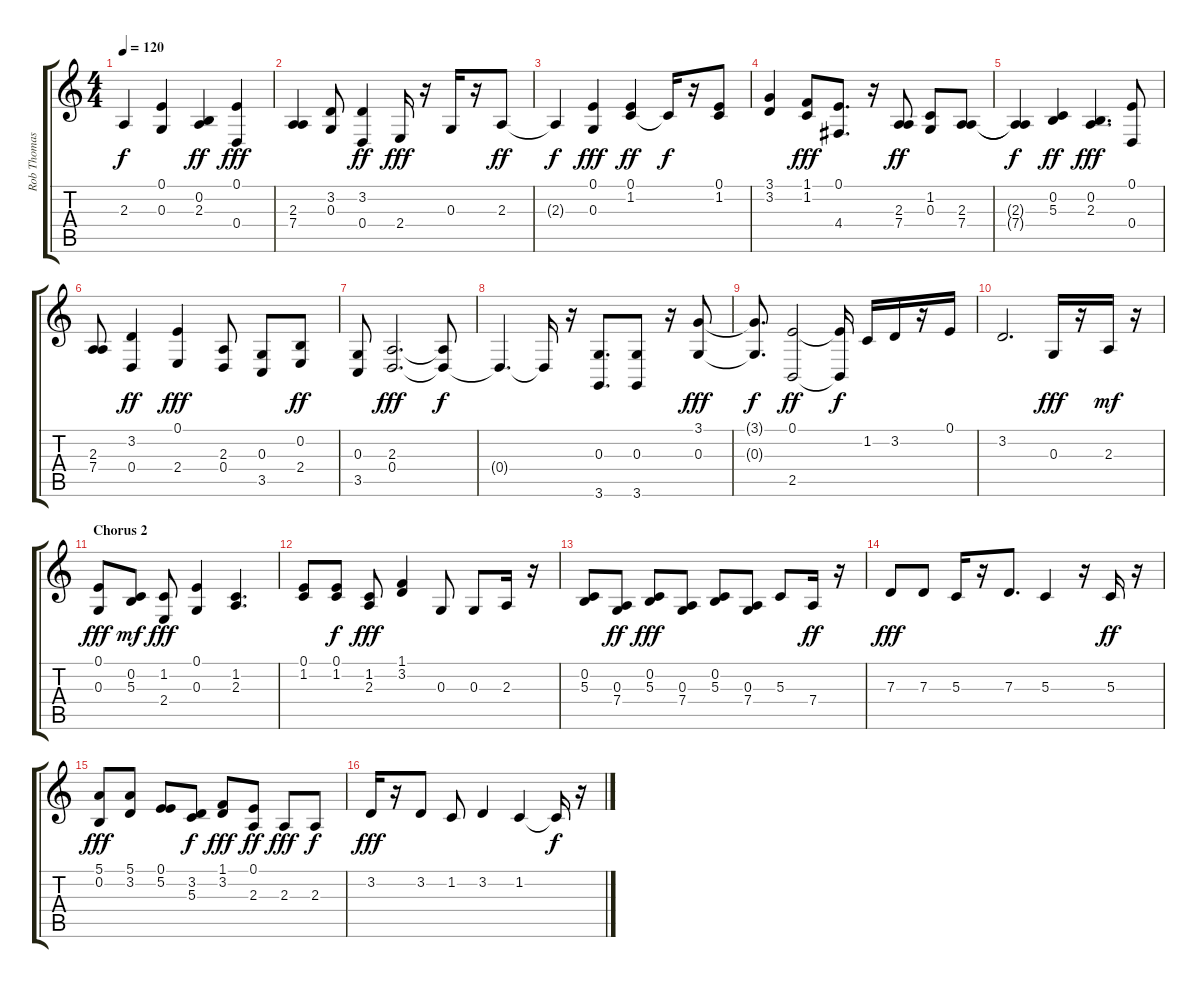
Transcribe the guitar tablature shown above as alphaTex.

\track ("Rob Thomas" "Rob Thomas") {instrument synthbrass1}
\staff {score tabs}
\tuning (E4 B3 G3 D3 A2 E2) {hide}
\ts (4 4)
\tempo 120
\clef g2
\ks c
2.3{t}.4{dy f} (0.1 0.3).4 (0.2 2.3).4{dy ff} (0.1 0.4).4{dy fff} |
(2.3 7.4).4 (3.2 0.3).8 (3.2 0.4).4{dy ff} 2.4.16{dy fff} r.16 0.3.16 r.16 2.3.8{dy ff} |
2.3{t}.4{dy f} (0.1 0.3).4{dy fff} (0.1 1.2).4{dy ff} 1.2{t}.16{dy f} r.16 (0.1 1.2).8 |
(3.1 3.2).4 (1.1 1.2).8{dy fff} (0.1 4.4).8{d} r.16 (2.3 7.4).8{dy ff} (1.2 0.3).8 (2.3 7.4).8 |
(2.3{t} 7.4{t}).4{dy f} (0.2 5.3).4{dy ff} (0.2 2.3).4{d dy fff} (0.1 0.4).8 |
(2.3 7.4).8 (3.2 0.4).4{dy ff} (0.1 2.4).4{dy fff} (2.3 0.4).8 (0.3 3.5).8 (0.2 2.4).8{dy ff} |
(0.3 3.5).8 (2.3 0.4).2{d dy fff} (2.3{t} 0.4{t}).8{dy f} |
0.4{t}.4{d} 0.4{t}.16 r.16 (0.3 3.6).8{d} (0.3 3.6).8 r.16 (3.1 0.3).8{dy fff} |
(3.1{t} 0.3{t}).8{d dy f} (0.1 2.5).2{dy ff} (0.1{t} 2.5{t}).16{dy f} 1.2.16 3.2.16 r.16 0.1.16 |
3.2.2{d} 0.3.16{dy fff} r.16 2.3.16{dy mf} r.16 |
\section ("" "Chorus 2")
(0.1 0.3).8{dy fff} (0.2 5.3).8{dy mf} (1.2 2.4).8{dy fff} (0.1 0.3).4 (1.2 2.3).4{d} |
(0.1 1.2).8 (0.1 1.2).8{dy f} (1.2 2.3).8{dy fff} (1.1 3.2).4 0.3.8 0.3.8 2.3.16 r.16 |
(0.2 5.3).8 (0.3 7.4).8{dy ff} (0.2 5.3).8{dy fff} (0.3 7.4).8 (0.2 5.3).8 (0.3 7.4).8 5.3.8 7.4.16{dy ff} r.16 |
7.3.8{dy fff} 7.3.8 5.3.16 r.16 7.3.8{d} 5.3.4 r.16 5.3.16{dy ff} r.16 |
(5.1 0.2).8{dy fff} (5.1 3.2).8 (0.1 5.2).8 (3.2 5.3).8{dy f} (1.1 3.2).8{dy fff} (0.1 2.3).8{dy ff} 2.3.8{dy fff} 2.3.8{dy f} |
3.2.16{dy fff} r.16 3.2.8 1.2.8 3.2.4 1.2.4 1.2{t}.16{dy f} r.16
